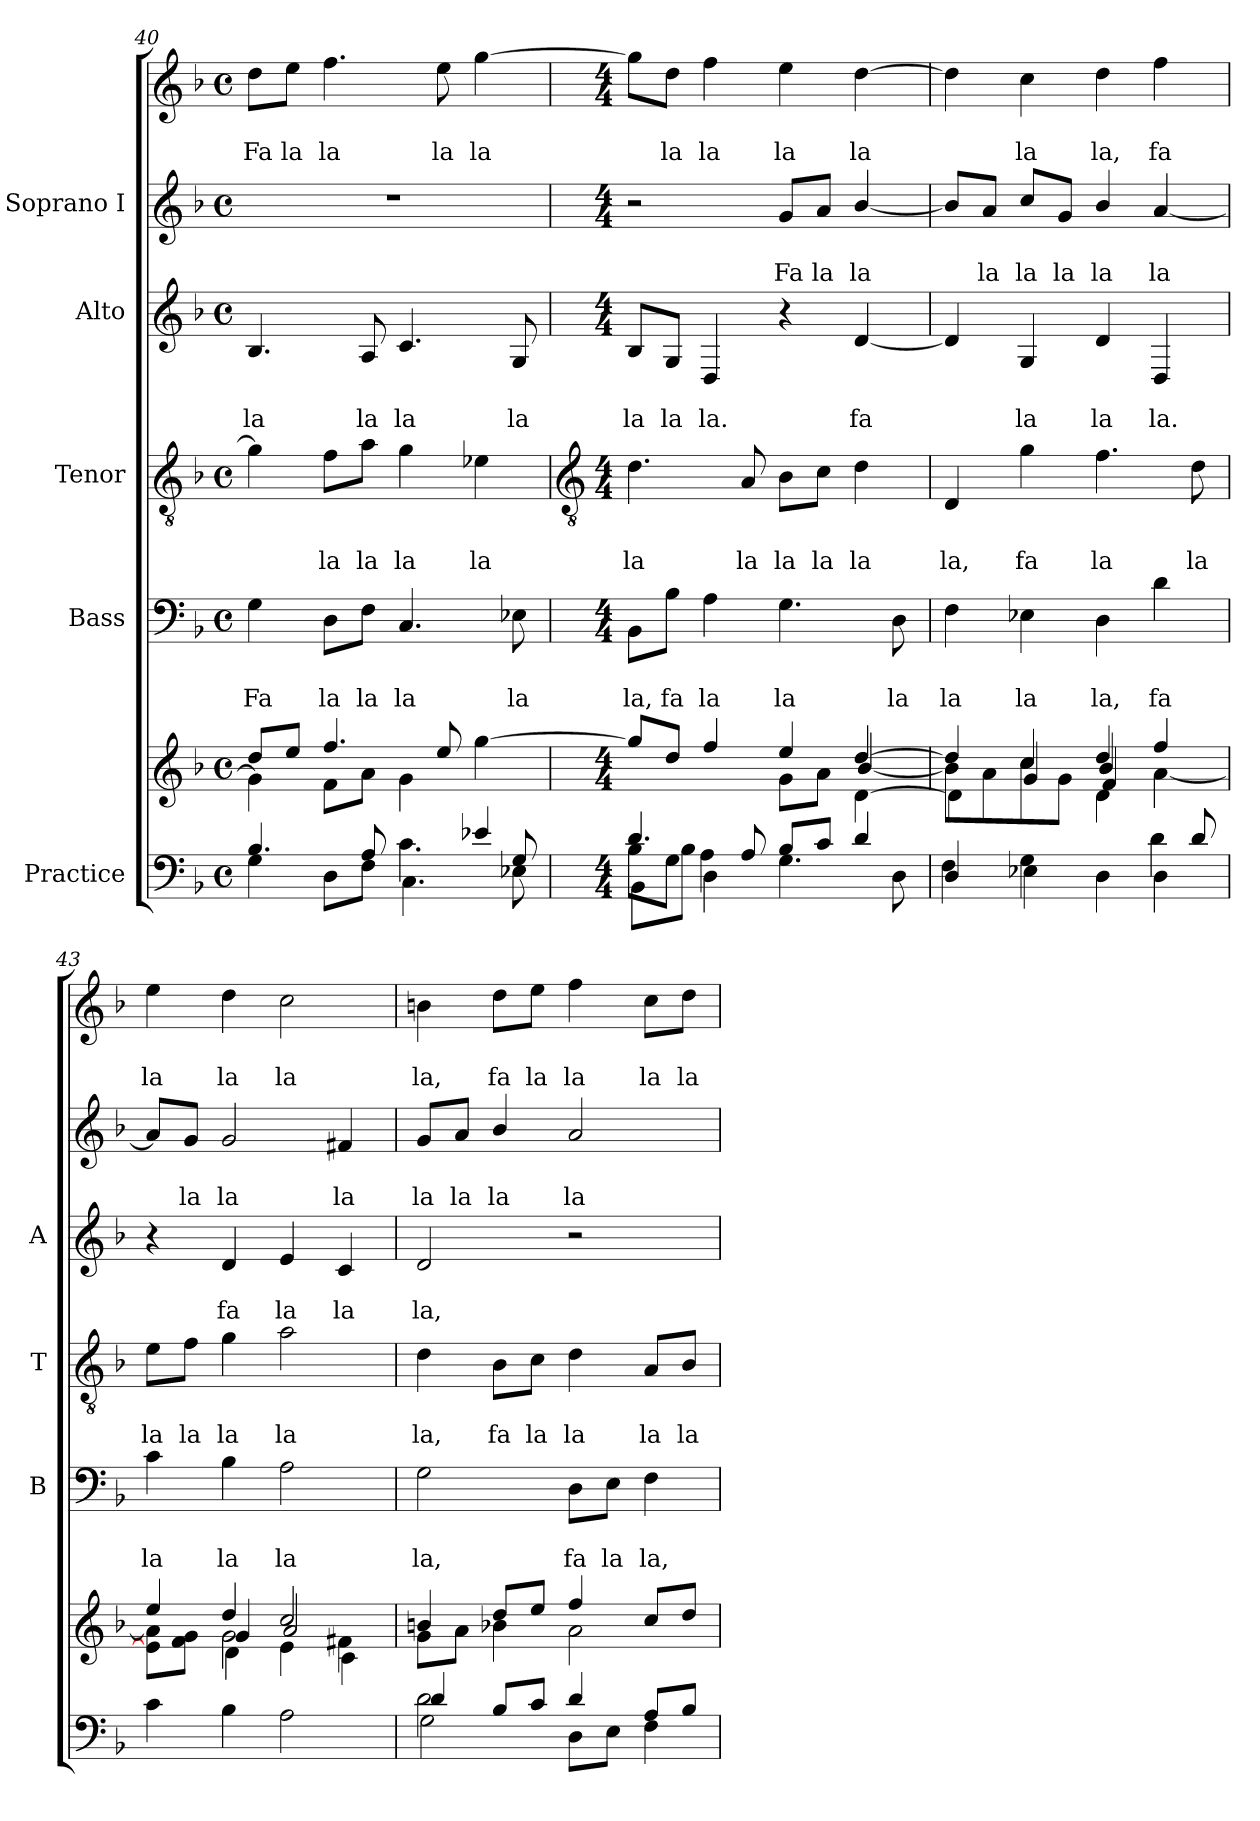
**kern	**kern	**kern	**text	**text	**kern	**text	**text	**kern	**text	**text	**kern	**text	**text	**kern	**text	**text
*part5	*part5	*part4	*part4	*part4	*part3	*part3	*part3	*part2	*part2	*part2	*part1	*part1	*part1	*part1	*part1	*part1
*staff7	*staff6	*staff5	*staff5	*staff5	*staff4	*staff4	*staff4	*staff3	*staff3	*staff3	*staff2	*staff2	*staff2	*staff1	*staff1	*staff1
*I"Practice	*	*I"Bass	*	*	*I"Tenor	*	*	*I"Alto	*	*	*I"Soprano I	*	*	*	*	*
*	*	*I'B	*	*	*I'T	*	*	*I'A	*	*	*	*	*	*	*	*
*clefF4	*clefG2	*clefF4	*	*	*clefGv2	*	*	*clefG2	*	*	*clefG2	*	*	*clefG2	*	*
*k[b-]	*k[b-]	*k[b-]	*	*	*k[b-]	*	*	*k[b-]	*	*	*k[b-]	*	*	*k[b-]	*	*
*F:	*F:	*F:	*	*	*F:	*	*	*F:	*	*	*F:	*	*	*F:	*	*
*M4/4	*M4/4	*M4/4	*	*	*M4/4	*	*	*M4/4	*	*	*M4/4	*	*	*M4/4	*	*
*met(c)	*met(c)	*met(c)	*	*	*met(c)	*	*	*met(c)	*	*	*met(c)	*	*	*met(c)	*	*
=40	=40	=40	=40	=40	=40	=40	=40	=40	=40	=40	=40	=40	=40	=40	=40	=40
*^	*^	*	*	*	*	*	*	*	*	*	*	*	*	*	*	*
*	*^	*	*^	*	*	*	*	*	*	*	*	*	*	*	*	*	*	*
!	!	!	!	!	!	!	!	!LO:LY:b	!	!	!	!	!	!LO:LY:b	!	!	!	!	!	!LO:LY:b
2.ryy	4.B-/	4G\	8dd/L	1ryy	4g\]	4G	.	Fa	4g]	.	.	4.B-	.	la	1r	.	.	8dd\L	.	Fa
!	!	!	!	!	!	!	!	!	!	!	!	!	!	!	!	!	!	!	!	!LO:LY:b
.	.	.	8ee/J	.	.	.	.	.	.	.	.	.	.	.	.	.	.	8ee\J	.	la
!	!	!	!	!	!	!	!	!LO:LY:b	!	!	!LO:LY:b	!	!	!	!	!	!	!	!	!LO:LY:b
.	.	8D\L	4.ff/	.	8f\L	8D\L	.	la	8f\L	.	la	.	.	.	.	.	.	4.ff	.	la
!	!	!	!	!	!	!	!	!LO:LY:b	!	!	!LO:LY:b	!	!	!LO:LY:b	!	!	!	!	!	!
.	8A/	8F\J	.	.	8a\J	8F\J	.	la	8a\J	.	la	8A	.	la	.	.	.	.	.	.
!	!	!	!	!	!	!	!	!LO:LY:b	!	!	!LO:LY:b	!	!	!LO:LY:b	!	!	!	!	!	!
.	4.c\	4.C\	.	.	4g\	4.C	.	la	4g	.	la	4.c	.	la	.	.	.	.	.	.
!	!	!	!	!	!	!	!	!	!	!	!	!	!	!	!	!	!	!	!	!LO:LY:b
.	.	.	8ee/	.	.	.	.	.	.	.	.	.	.	.	.	.	.	8ee	.	la
!	!	!	!	!	!	!	!	!	!	!	!LO:LY:b	!	!	!	!	!	!	!	!	!LO:LY:b
4e-X/	.	.	[4gg\	.	4ryy	.	.	.	4e-X	.	la	.	.	.	.	.	.	[4gg	.	la
!	!	!	!	!	!	!	!	!LO:LY:b	!	!	!	!	!	!LO:LY:b	!	!	!	!	!	!
.	8G/	8E-X\	.	.	.	8E-X	.	la	.	.	.	8G	.	la	.	.	.	.	.	.
!!LO:LB:g=z
=41	=41	=41	=41	=41	=41	=41	=41	=41	=41	=41	=41	=41	=41	=41	=41	=41	=41	=41	=41	=41
*	*	*	*	*	*	*	*	*	*clefGv2	*	*	*	*	*	*	*	*	*	*	*
*M4/4	*	*	*M4/4	*	*	*M4/4	*	*	*M4/4	*	*	*M4/4	*	*	*M4/4	*	*	*M4/4	*	*
!	!	!	!	!	!	!	!	!LO:LY:b	!	!	!LO:LY:b	!	!	!LO:LY:b	!	!	!	!	!	!
8B-\L	4.d/	8BB-\L	8gg/L]	2ryy	2ryy	8BB-\L	.	la,	4.d	.	la	8B-/L	.	la	2r	.	.	8gg\L]	.	.
!	!	!	!	!	!	!	!	!LO:LY:b	!	!	!	!	!	!LO:LY:b	!	!	!	!	!	!LO:LY:b
8G\J	.	8B-\J	8dd/J	.	.	8B-\J	.	fa	.	.	.	8G/J	.	la	.	.	.	8dd\J	.	la
!	!	!	!	!	!	!	!	!LO:LY:b	!	!	!	!	!	!LO:LY:b	!	!	!	!	!	!LO:LY:b
4D\	.	4A\	4ff/	.	.	4A	.	la	.	.	.	4D	.	la.	.	.	.	4ff	.	la
!	!	!	!	!	!	!	!	!	!	!	!LO:LY:b	!	!	!	!	!	!	!	!	!
.	8A/	.	.	.	.	.	.	.	8A	.	la	.	.	.	.	.	.	.	.	.
!	!	!	!	!	!	!	!	!LO:LY:b	!	!	!LO:LY:b	!	!	!	!	!	!LO:LY:b	!	!	!LO:LY:b
2ryy	8B-/L	4.G\	4ee/	8g\L	4ryy	4.G	.	la	8B-\L	.	la	4r	.	.	8g/L	.	Fa	4ee	.	la
!	!	!	!	!	!	!	!	!	!	!	!LO:LY:b	!	!	!	!	!	!LO:LY:b	!	!	!
.	8c/J	.	.	8a\J	.	.	.	.	8c\J	.	la	.	.	.	8a/J	.	la	.	.	.
!	!	!	!	!	!	!	!	!	!	!	!LO:LY:b	!	!	!LO:LY:b	!	!	!LO:LY:b	!	!	!LO:LY:b
.	4d/	.	[4dd/	[4b-/	[4d\	.	.	.	4d	.	la	[4d	.	fa	[4b-/	.	la	[4dd	.	la
!	!	!	!	!	!	!	!	!LO:LY:b	!	!	!	!	!	!	!	!	!	!	!	!
.	.	8D\	.	.	.	8D	.	la	.	.	.	.	.	.	.	.	.	.	.	.
=42	=42	=42	=42	=42	=42	=42	=42	=42	=42	=42	=42	=42	=42	=42	=42	=42	=42	=42	=42	=42
*	*	*	*	*	*^	*	*	*	*	*	*	*	*	*	*	*	*	*	*	*
!	!	!	!	!	!	!	!	!	!LO:LY:b	!	!	!LO:LY:b	!	!	!	!	!	!	!	!	!
4ryy	4D/	4F\	4dd/]	8b-\L]	4d\]	4ryy	4F	.	la	4D	.	la,	4d]	.	.	8b-/L]	.	.	4dd]	.	.
!	!	!	!	!	!	!	!	!	!	!	!	!	!	!	!	!	!	!LO:LY:b	!	!	!
.	.	.	.	8a\	.	.	.	.	.	.	.	.	.	.	.	8a/J	.	la	.	.	.
!	!	!	!	!	!	!	!	!	!LO:LY:b	!	!	!LO:LY:b	!	!	!LO:LY:b	!	!	!LO:LY:b	!	!	!LO:LY:b
4G\	2ryy	4E-X\	4cc/	8cc\	4ryy	4g/	4E-X	.	la	4g	.	fa	4G	.	la	8cc/L	.	la	4cc	.	la
!	!	!	!	!	!	!	!	!	!	!	!	!	!	!	!	!	!	!LO:LY:b	!	!	!
.	.	.	.	8g\J	.	.	.	.	.	.	.	.	.	.	.	8g/J	.	la	.	.	.
!	!	!	!	!	!	!	!	!	!LO:LY:b	!	!	!LO:LY:b	!	!	!LO:LY:b	!	!	!LO:LY:b	!	!	!LO:LY:b
4ryy	.	4D\	4dd/	4b-/	4d\	4f/	4D	.	la,	4.f	.	la	4d	.	la	4b-/	.	la	4dd	.	la,
!	!	!	!	!	!	!	!	!	!LO:LY:b	!	!	!	!	!	!LO:LY:b	!	!	!LO:LY:b	!	!	!LO:LY:b
4D\	8ryy	4d\	4ff/	[4a\	4ryy	4ryy	4d	.	fa	.	.	.	4D	.	la.	[4a	.	la	4ff	.	fa
!	!	!	!	!	!	!	!	!	!	!	!	!LO:LY:b	!	!	!	!	!	!	!	!	!
.	8d/	.	.	.	.	.	.	.	.	8d	.	la	.	.	.	.	.	.	.	.	.
*	*v	*v	*	*	*	*	*	*	*	*	*	*	*	*	*	*	*	*	*	*	*
=43	=43	=43	=43	=43	=43	=43	=43	=43	=43	=43	=43	=43	=43	=43	=43	=43	=43	=43	=43	=43
!	!	!	!	!	!	!	!	!LO:LY:b	!	!	!LO:LY:b	!	!	!	!	!	!	!	!	!LO:LY:b
*v	*v	*	*	*	*	*	*	*	*	*	*	*	*	*	*	*	*	*	*	*
4c\	4ee/	8e\] 8a\]L	4ryy	8e\Lyy	4c	.	la	8e\L	.	la	4r	.	.	8a/L]	.	.	4ee	.	la
!	!	!	!	!	!	!	!	!	!	!LO:LY:b	!	!	!	!	!	!LO:LY:b	!	!	!
.	.	8f\ 8g\J	.	8f\Jyy	.	.	.	8f\J	.	la	.	.	.	8g/J	.	la	.	.	.
!	!	!	!	!	!	!	!LO:LY:b	!	!	!LO:LY:b	!	!	!LO:LY:b	!	!	!LO:LY:b	!	!	!LO:LY:b
4B-\	4dd/	2g	4d\	4g/	4B-	.	la	4g	.	la	4d	.	fa	2g	.	la	4dd	.	la
!	!	!	!	!	!	!	!LO:LY:b	!	!	!LO:LY:b	!	!	!LO:LY:b	!	!	!	!	!	!LO:LY:b
2A\	2cc/	.	4e\	2a/	2A	.	la	2a	.	la	4e	.	la	.	.	.	2cc	.	la
!	!	!	!	!	!	!	!	!	!	!	!	!	!LO:LY:b	!	!	!LO:LY:b	!	!	!
.	.	4f#X\	4c\	.	.	.	.	.	.	.	4c	.	la	4f#X	.	la	.	.	.
*	*	*	*v	*v	*	*	*	*	*	*	*	*	*	*	*	*	*	*	*
=44	=44	=44	=44	=44	=44	=44	=44	=44	=44	=44	=44	=44	=44	=44	=44	=44	=44	=44
*^	*	*	*	*	*	*	*	*	*	*	*	*	*	*	*	*	*	*
*	*^	*	*	*	*	*	*	*	*	*	*	*	*	*	*	*	*	*	*
!	!	!	!	!	!	!	!	!LO:LY:b	!	!	!LO:LY:b	!	!	!LO:LY:b	!	!	!LO:LY:b	!	!	!LO:LY:b
2d\	4d/	2G\	4bn/	8g\L	2ryy	2G	.	la,	4d	.	la,	2d	.	la,	8g/L	.	la	4bn	.	la,
!	!	!	!	!	!	!	!	!	!	!	!	!	!	!	!	!	!LO:LY:b	!	!	!
.	.	.	.	8a\J	.	.	.	.	.	.	.	.	.	.	8a/J	.	la	.	.	.
!	!	!	!	!	!	!	!	!	!	!	!LO:LY:b	!	!	!	!	!	!LO:LY:b	!	!	!LO:LY:b
.	8B-/L	.	8dd/L	4b-\	.	.	.	.	8B-\L	.	fa	.	.	.	4b-/	.	la	8dd\L	.	fa
!	!	!	!	!	!	!	!	!	!	!	!LO:LY:b	!	!	!	!	!	!	!	!	!LO:LY:b
.	8c/J	.	8ee/J	.	.	.	.	.	8c\J	.	la	.	.	.	.	.	.	8ee\J	.	la
!	!	!	!	!	!	!	!	!LO:LY:b	!	!	!LO:LY:b	!	!	!	!	!	!LO:LY:b	!	!	!LO:LY:b
2ryy	4d/	8D\L	4ff/	2a\	2ryy	8D\L	.	fa	4d	.	la	2r	.	.	2a	.	la	4ff	.	la
!	!	!	!	!	!	!	!	!LO:LY:b	!	!	!	!	!	!	!	!	!	!	!	!
.	.	8E\J	.	.	.	8E\J	.	la	.	.	.	.	.	.	.	.	.	.	.	.
!	!	!	!	!	!	!	!	!LO:LY:b	!	!	!LO:LY:b	!	!	!	!	!	!	!	!	!LO:LY:b
.	8A/L	4F\	8cc/L	.	.	4F	.	la,	8A/L	.	la	.	.	.	.	.	.	8cc\L	.	la
!	!	!	!	!	!	!	!	!	!	!	!LO:LY:b	!	!	!	!	!	!	!	!	!LO:LY:b
.	8B-/J	.	8dd/J	.	.	.	.	.	8B-/J	.	la	.	.	.	.	.	.	8dd\J	.	la
*v	*v	*v	*	*	*	*	*	*	*	*	*	*	*	*	*	*	*	*	*	*
*	*v	*v	*v	*	*	*	*	*	*	*	*	*	*	*	*	*	*	*
=	=	=	=	=	=	=	=	=	=	=	=	=	=	=	=	=
*-	*-	*-	*-	*-	*-	*-	*-	*-	*-	*-	*-	*-	*-	*-	*-	*-
